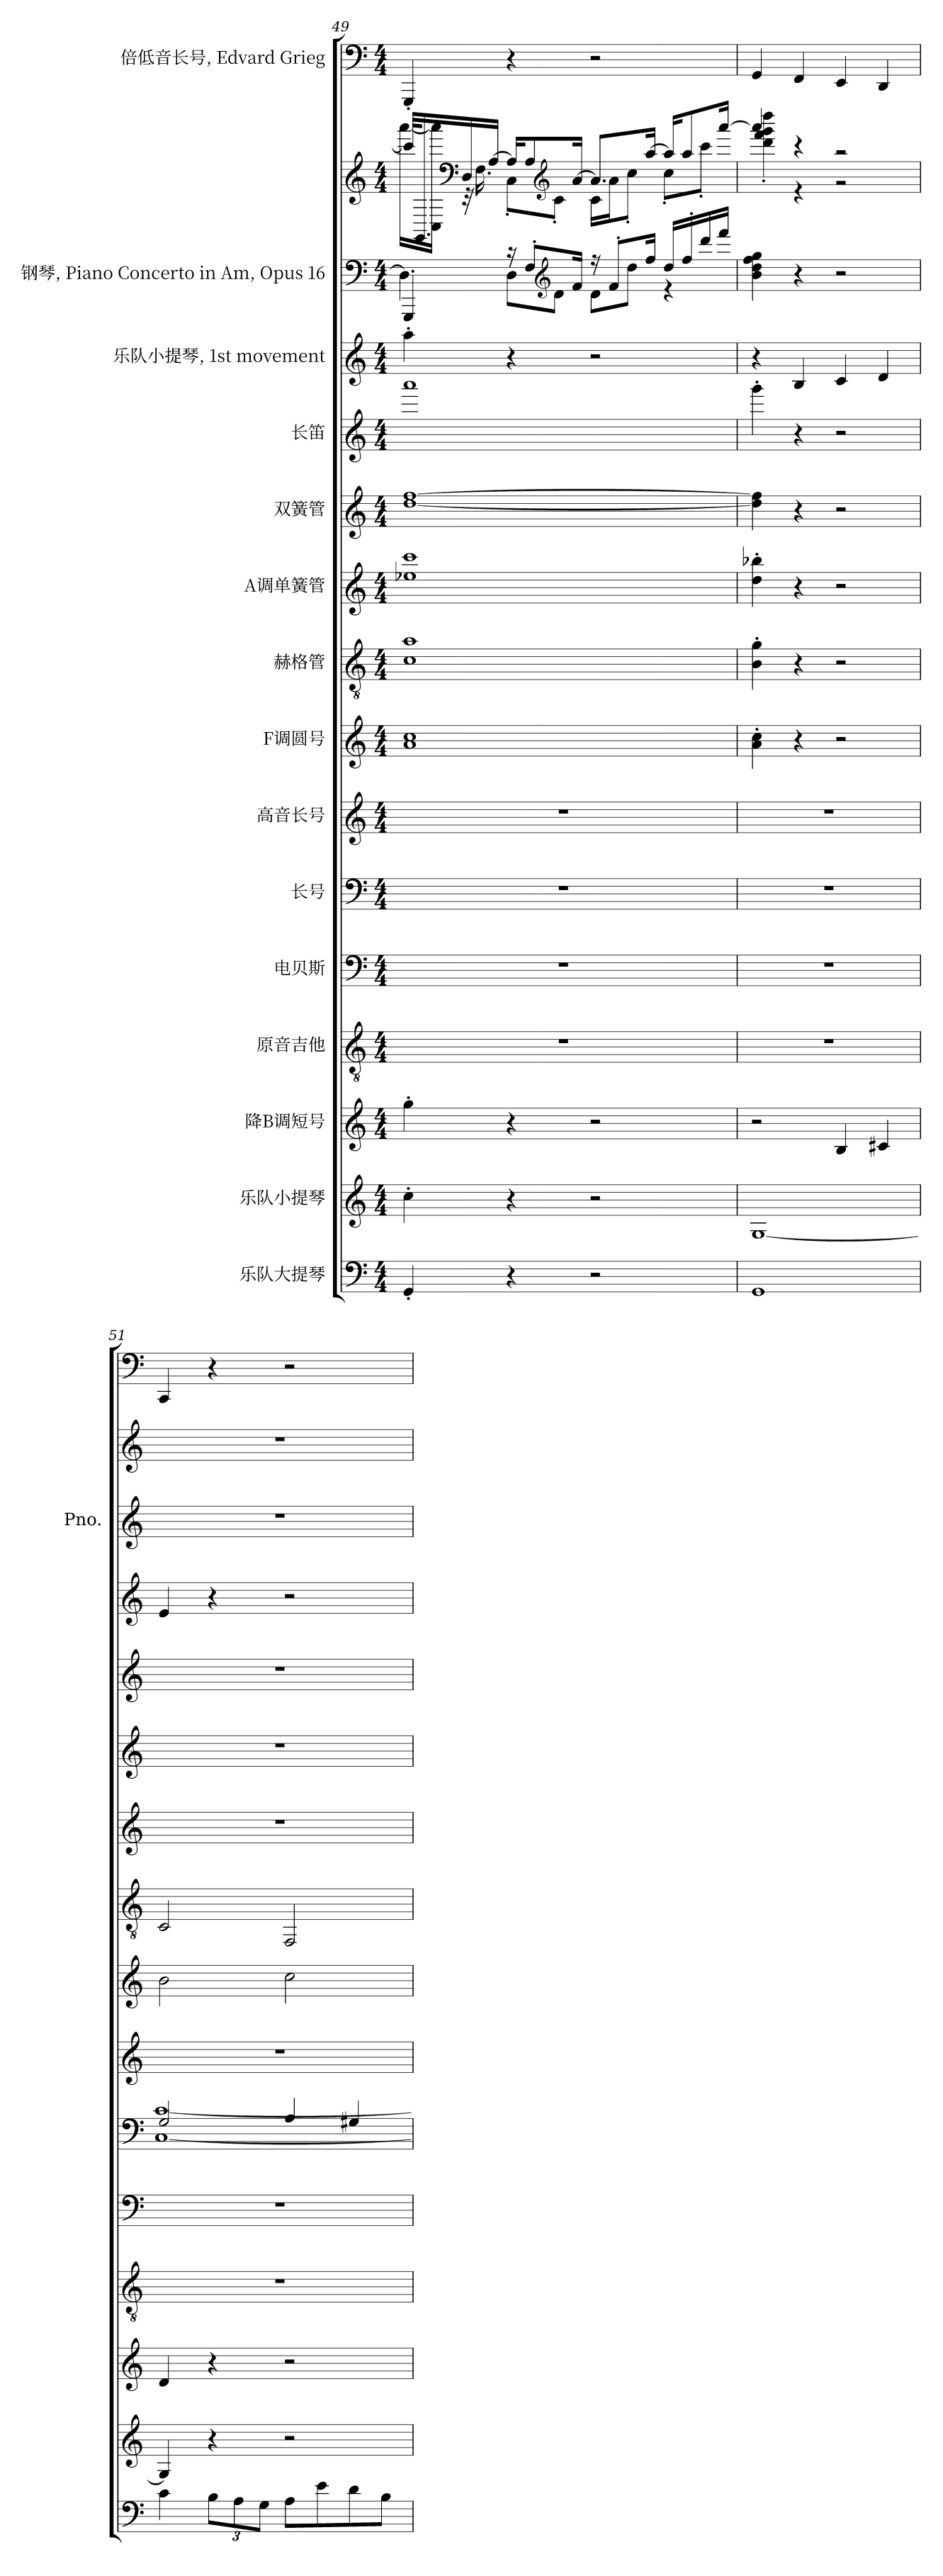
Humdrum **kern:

**kern	**kern	**kern	**kern	**kern	**kern	**kern	**kern	**kern	**kern	**kern	**kern	**kern	**kern	**kern	**kern
*part15	*part14	*part13	*part12	*part11	*part10	*part9	*part8	*part7	*part6	*part5	*part4	*part3	*part2	*part2	*part1
*staff16	*staff15	*staff14	*staff13	*staff12	*staff11	*staff10	*staff9	*staff8	*staff7	*staff6	*staff5	*staff4	*staff3	*staff2	*staff1
*I"乐队大提琴	*I"乐队小提琴	*I"降B调短号	*I"原音吉他	*I"电贝斯	*I"长号	*I"高音长号	*I"F调圆号	*I"赫格管	*I"A调单簧管	*I"双簧管	*I"长笛	*I"乐队小提琴, 1st movement	*I"钢琴,   Piano Concerto in Am, Opus 16	*	*I"倍低音长号, Edvard Grieg
*	*	*	*	*	*	*	*	*	*	*	*	*	*I'Pno.	*	*
!!LO:PB:g=z
*clefF4	*clefG2	*clefG2	*clefGv2	*clefF4	*clefF4	*clefG2	*clefG2	*clefGv2	*clefG2	*clefG2	*clefG2	*clefG2	*clefF4	*clefG2	*clefF4
*	*	*ITrd1c2	*	*ITrd7c12	*	*	*ITrd4c7	*	*ITrd2c3	*	*	*	*	*	*
*k[]	*k[]	*k[b-e-]	*k[]	*k[]	*k[]	*k[]	*k[b-]	*k[]	*k[f#c#g#]	*k[]	*k[]	*k[]	*k[]	*k[]	*k[]
*M4/4	*M4/4	*M4/4	*M4/4	*M4/4	*M4/4	*M4/4	*M4/4	*M4/4	*M4/4	*M4/4	*M4/4	*M4/4	*M4/4	*M4/4	*M4/4
=49	=49	=49	=49	=49	=49	=49	=49	=49	=49	=49	=49	=49	=49	=49	=49
*	*	*	*	*	*	*	*	*	*	*	*	*	*^	*^	*
4GG'/	4cc'\	4ff'\	1r	1r	1r	1r	1d 1f	1c 1a	1ccn 1aa	[1dd [1ff	1aaa	4aa'\	4GGG'/	4D\]	32ccc/KLL]	[16aaa\LL	4GGG'/
.	.	.	.	.	.	.	.	.	.	.	.	.	.	.	16.GG/	.	.
.	.	.	.	.	.	.	.	.	.	.	.	.	.	.	.	16C\ 16aaa\]JJ	.
*	*	*	*	*	*	*	*	*	*	*	*	*	*	*	*clefF4	*	*
.	.	.	.	.	.	.	.	.	.	.	.	.	.	.	16D/	32r	.
.	.	.	.	.	.	.	.	.	.	.	.	.	.	.	.	16.F\	.
.	.	.	.	.	.	.	.	.	.	.	.	.	.	.	[16A/JJ	.	.
4r	4r	4r	.	.	.	.	.	.	.	.	.	4r	16r	8D\L	16A/KL]	8C'\L	4r
.	.	.	.	.	.	.	.	.	.	.	.	.	8F'/L	.	8A/	.	.
*	*	*	*	*	*	*	*	*	*	*	*	*	*clefG2	*	*clefG2	*	*
.	.	.	.	.	.	.	.	.	.	.	.	.	.	8d\J	.	8c'\J	.
.	.	.	.	.	.	.	.	.	.	.	.	.	16f/Jk	.	[16a/Jk	.	.
2r	2r	2r	.	.	.	.	.	.	.	.	.	2r	16r	8d\L	8.a/L]	16c\LL	2r
.	.	.	.	.	.	.	.	.	.	.	.	.	8f'/L	.	.	16a\J	.
.	.	.	.	.	.	.	.	.	.	.	.	.	.	8dd\J	.	8cc'\J	.
.	.	.	.	.	.	.	.	.	.	.	.	.	16ff/Jk	.	[16aa/Jk	.	.
.	.	.	.	.	.	.	.	.	.	.	.	.	16dd/LL	4r	16aa/KL]	8cc'\L	.
.	.	.	.	.	.	.	.	.	.	.	.	.	16ff'/	.	8aa/	.	.
.	.	.	.	.	.	.	.	.	.	.	.	.	16ddd/	.	.	8ccc'\J	.
.	.	.	.	.	.	.	.	.	.	.	.	.	16fff/JJ	.	[16aaa/Jk	.	.
*	*	*	*	*	*	*	*	*	*	*	*	*	*v	*v	*	*	*
=50	=50	=50	=50	=50	=50	=50	=50	=50	=50	=50	=50	=50	=50	=50	=50	=50
1GG	[1G	2r	1r	1r	1r	1r	4d\' 4f\'	4B\' 4g\'	4b\' 4ggn\'	4dd\] 4ff\]	4ggg'\	4r	4b\ 4dd\ 4ff\ 4gg\	4aaa/]	4ddd\' 4fff\' 4ggg\' 4dddd\'	4GG/
.	.	.	.	.	.	.	4r	4r	4r	4r	4r	4B/	4r	4r	4r	4FF/
.	.	4A/	.	.	.	.	2r	2r	2r	2r	2r	4c/	2r	2r	2r	4EE/
.	.	4Bn/	.	.	.	.	.	.	.	.	.	4d/	.	.	.	4DD/
*	*	*	*	*	*	*	*	*	*	*	*	*	*	*v	*v	*
!!LO:PB:g=z
=51	=51	=51	=51	=51	=51	=51	=51	=51	=51	=51	=51	=51	=51	=51	=51
*	*	*	*	*	*^	*	*	*	*	*	*	*	*	*	*
4c\	4G/]	4c/	1r	1r	2G/	[1C [1c	1r	2e\	2C/	1r	1r	1r	4e/	1r	1r	4CC/
*Xbrackettup	*	*	*	*	*	*	*	*	*	*	*	*	*	*	*	*
12B\L	4r	4r	.	.	.	.	.	.	.	.	.	.	4r	.	.	4r
12A\	.	.	.	.	.	.	.	.	.	.	.	.	.	.	.	.
12G\J	.	.	.	.	.	.	.	.	.	.	.	.	.	.	.	.
8A\L	2r	2r	.	.	4A/	.	.	2f\	2FF/	.	.	.	2r	.	.	2r
8e\	.	.	.	.	.	.	.	.	.	.	.	.	.	.	.	.
8d\	.	.	.	.	4G#X/	.	.	.	.	.	.	.	.	.	.	.
8B\J	.	.	.	.	.	.	.	.	.	.	.	.	.	.	.	.
*	*	*	*	*	*v	*v	*	*	*	*	*	*	*	*	*	*
=	=	=	=	=	=	=	=	=	=	=	=	=	=	=	=
*-	*-	*-	*-	*-	*-	*-	*-	*-	*-	*-	*-	*-	*-	*-	*-
